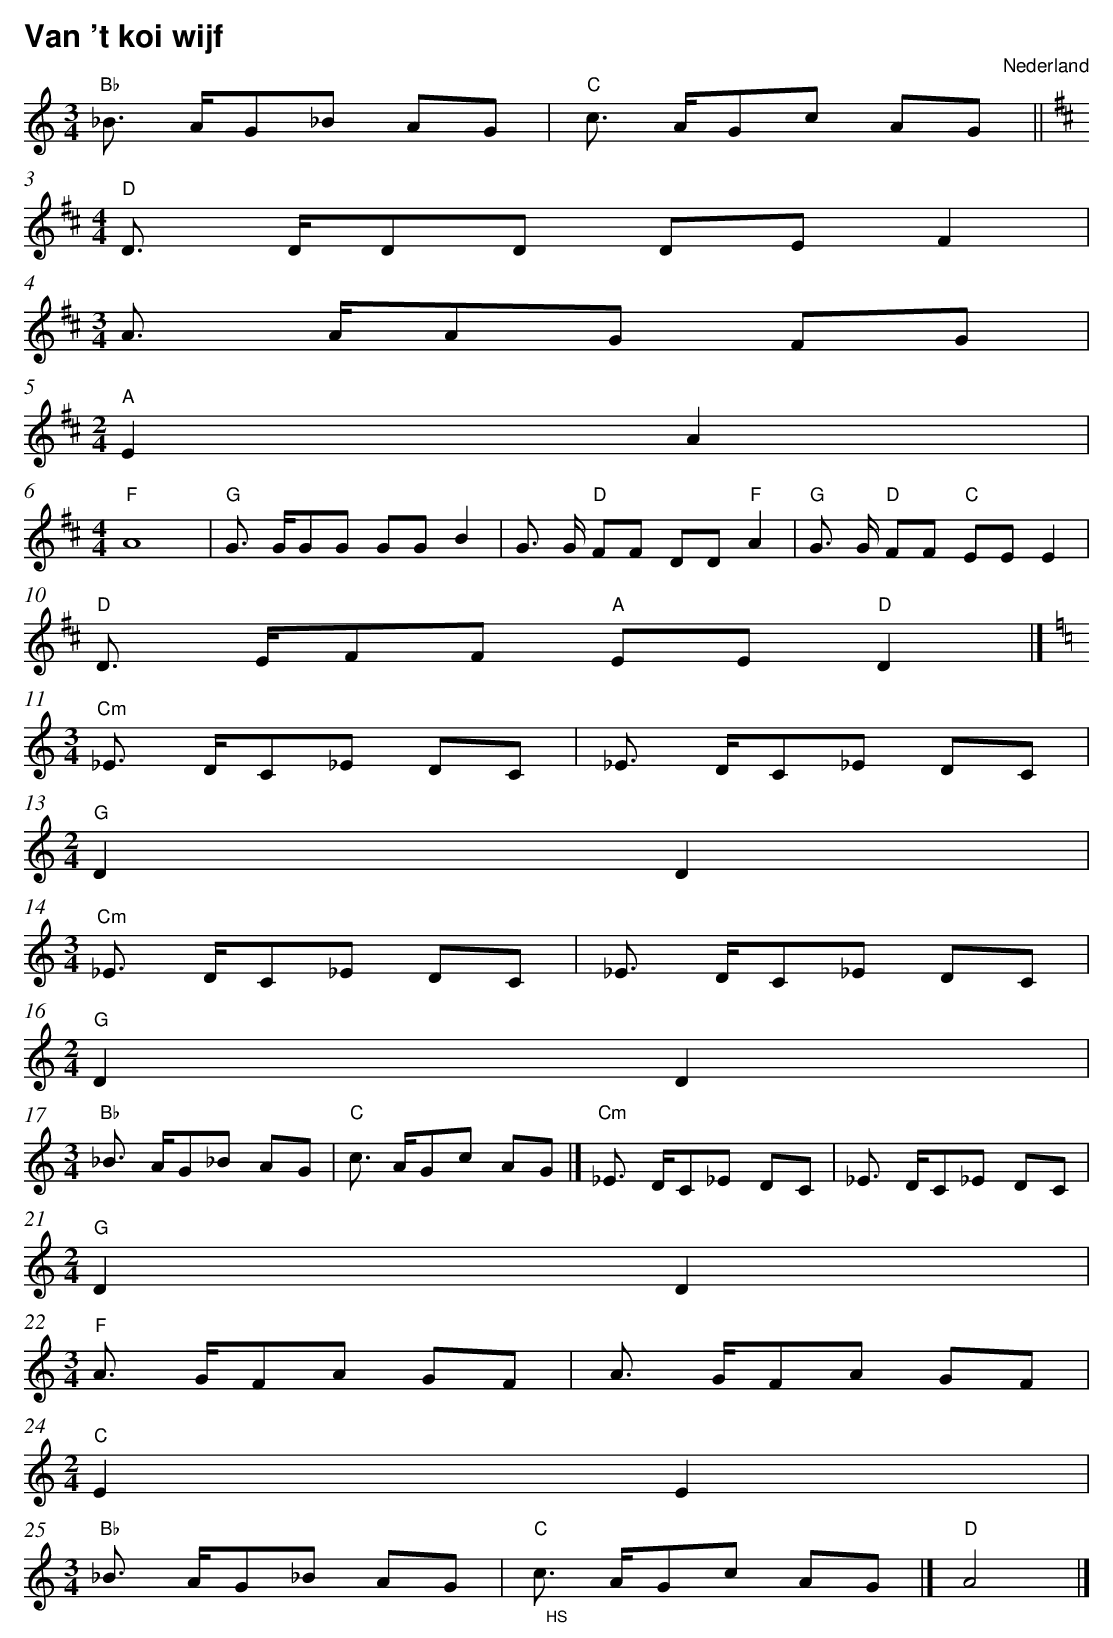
X:1
T:Van 't koi wijf
O:Nederland
M:3/4
L:1/8
Q:1/4=
K:C
V:1
"Bb" _B3/2 A/G_B AG |"C" c3/2 A/Gc AG  ||
M:4/4
K:D
"D" D3/2 D/DD DE F2 |
M:3/4
A3/2 A/AG FG |
M:2/4
"A" E2 A2 |
M:4/4
"F" A8 |"G" G3/2 G/GG GG B2 |G3/2 G/"D" FF DD "F" A2 |"G" G3/2 G/"D" FF "C" EE E2 |
"D" D3/2 E/FF "A" EE "D" D2 |]
M:3/4
K:C
"Cm" _E3/2 D/C_E DC |_E3/2 D/C_E DC |
M:2/4
"G" D2 D2 |
M:3/4
"Cm" _E3/2 D/C_E DC |_E3/2 D/C_E DC |
M:2/4
"G" D2 D2 |
M:3/4
"Bb" _B3/2 A/G_B AG |"C" c3/2 A/Gc AG  |] "Cm" _E3/2 D/C_E DC |_E3/2 D/C_E DC |
M:2/4
"G" D2 D2 |
M:3/4
"F" A3/2 G/FA GF |A3/2 G/FA GF |
M:2/4
"C" E2 E2 |
M:3/4
"Bb" _B3/2 A/G_B AG |"C" c3/2 A/Gc AG |] "D" A4 |]
